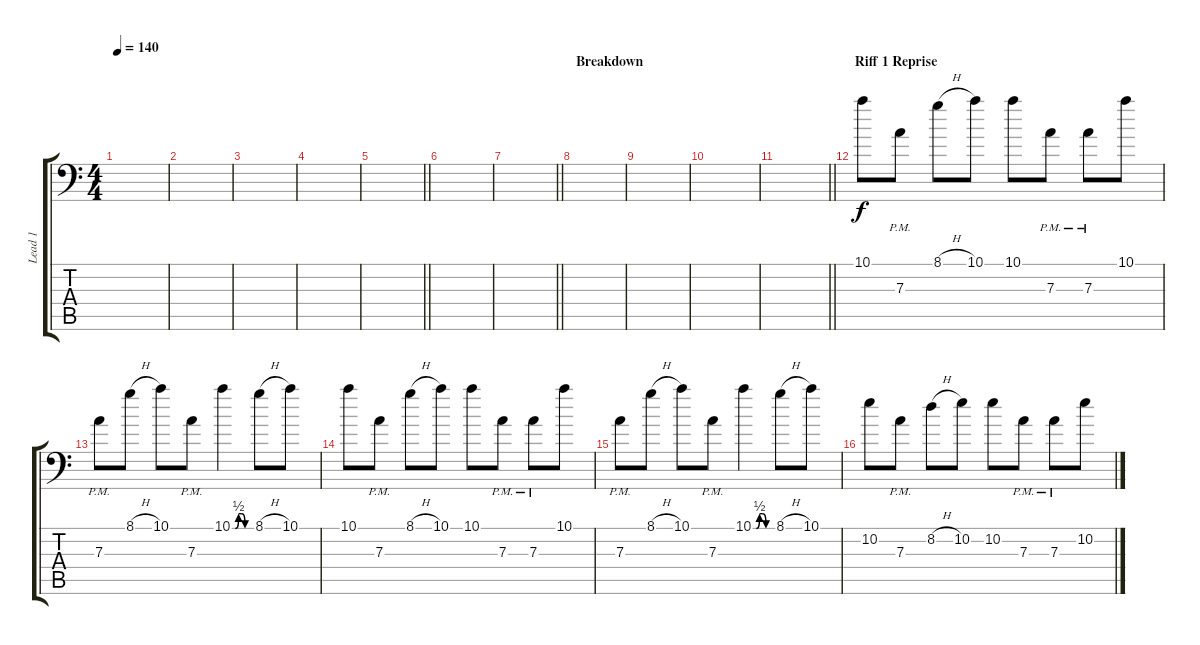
\track ("Lead 1" "Lead 1") {instrument overdrivenguitar}
\staff {score tabs}
\tuning (B3 Gb3 D3 A2 E2 A1) {hide}
\ts (4 4)
\tempo 140
\clef f4
\ks c
|
|
|
|
\barLineRight lightlight
|
\section ("" "")
|
\barLineRight lightlight
|
\section ("" "Breakdown")
|
|
|
\barLineRight lightlight
|
\section ("" "Riff 1 Reprise")
10.1.8 7.3{pm}.8 8.1{h}.8 10.1.8 10.1.8 7.3{pm}.8 7.3{pm}.8 10.1.8 |
7.3{pm}.8 8.1{h}.8 10.1.8 7.3{pm}.8 10.1{be (custom 0 0 10 0 20 2 30 2 40 0 60 0)}.4 8.1{h}.8 10.1.8 |
10.1.8 7.3{pm}.8 8.1{h}.8 10.1.8 10.1.8 7.3{pm}.8 7.3{pm}.8 10.1.8 |
7.3{pm}.8 8.1{h}.8 10.1.8 7.3{pm}.8 10.1{be (custom 0 0 10 0 20 2 30 2 40 0 60 0)}.4 8.1{h}.8 10.1.8 |
10.2.8 7.3{pm}.8 8.2{h}.8 10.2.8 10.2.8 7.3{pm}.8 7.3{pm}.8 10.2.8
